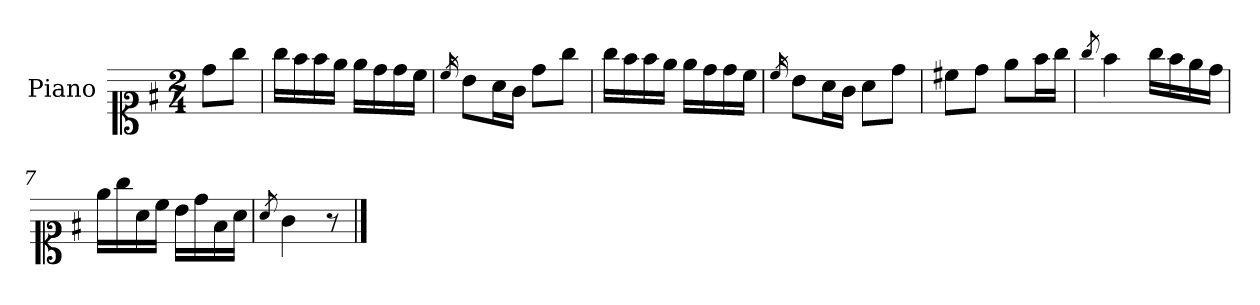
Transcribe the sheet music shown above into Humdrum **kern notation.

**kern
*part1
*staff1
*I"Piano
*I'Pno.
*clefC1
*k[f#]
*M2/4
=
8dd\L
8gg\J
=1
16gg\LL
16ff#\
16ff#\
16ee\JJ
16ee\LL
16dd\
16dd\
16cc\JJ
=2
16qcc/
8b\L
16a\L
16g\JJ
8dd\L
8gg\J
=3
16gg\LL
16ff#\
16ff#\
16ee\JJ
16ee\LL
16dd\
16dd\
16cc\JJ
=4
16qcc/
8b\L
16a\L
16g\JJ
8a\L
8dd\J
!!LO:LB:g=z
=5
8cc#X\L
8dd\J
8ee\L
16ff#\L
16gg\JJ
=6
8qgg/
4ff#\
16gg\LL
16ff#\
16ee\
16dd\JJ
=7
16ee\LL
16gg\
16a\
16cc\JJ
16b\LL
16dd\
16f#\
16a\JJ
=8
8qa/
4g\
8r
==
*-
